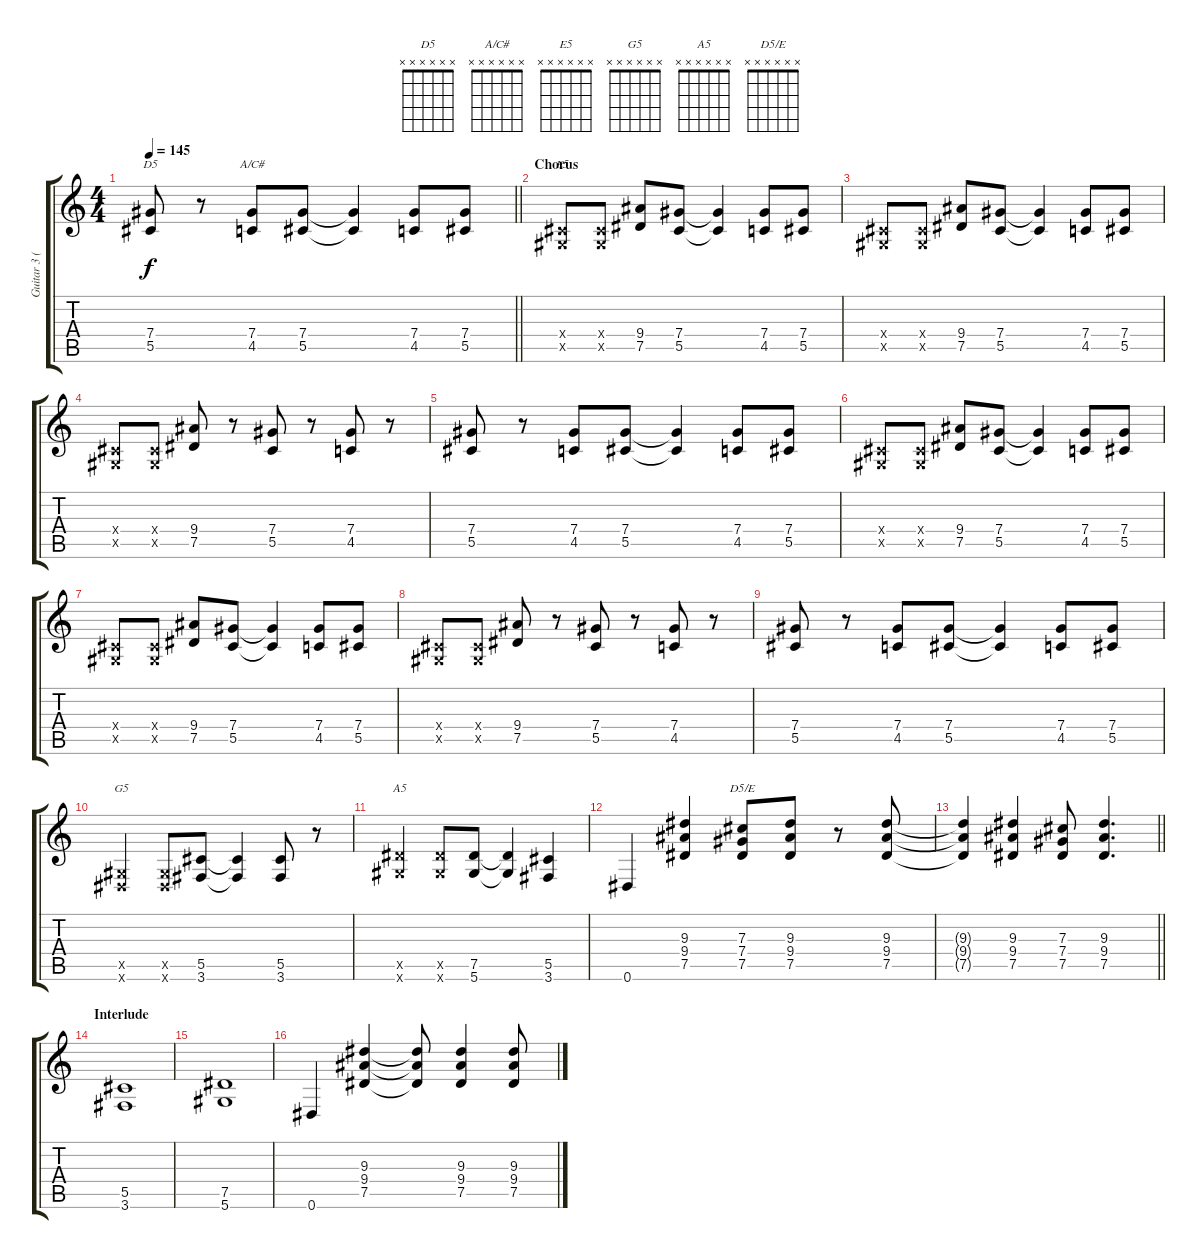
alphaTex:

\track ("Guitar 3 (Izzy)" "Guitar 3 (") {instrument distortionguitar}
\staff {score tabs}
\tuning (Eb4 Bb3 Gb3 Db3 Ab2 Eb2) {hide}
\chord ("D5" x x x x x x)
\chord ("A/C#" x x x x x x)
\chord ("E5" x x x x x x)
\chord ("G5" x x x x x x)
\chord ("A5" x x x x x x)
\chord ("D5/E" x x x x x x)
\ts (4 4)
\tempo 145
\clef g2
\barLineRight lightlight
\ks c
(7.4 5.5).8{ch "D5" dy f} r.8 (7.4 4.5).8{ch "A/C#"} (7.4 5.5).8 (7.4{t} 5.5{t}).4 (7.4 4.5).8 (7.4 5.5).8 |
\section ("" "Chorus")
(0.4{x} 0.5{x}).8{ch "E5"} (0.4{x} 0.5{x}).8 (9.4 7.5).8 (7.4 5.5).8 (7.4{t} 5.5{t}).4 (7.4 4.5).8 (7.4 5.5).8 |
(0.4{x} 0.5{x}).8 (0.4{x} 0.5{x}).8 (9.4 7.5).8 (7.4 5.5).8 (7.4{t} 5.5{t}).4 (7.4 4.5).8 (7.4 5.5).8 |
(0.4{x} 0.5{x}).8 (0.4{x} 0.5{x}).8 (9.4 7.5).8 r.8 (7.4 5.5).8 r.8 (7.4 4.5).8 r.8 |
(7.4 5.5).8 r.8 (7.4 4.5).8 (7.4 5.5).8 (7.4{t} 5.5{t}).4 (7.4 4.5).8 (7.4 5.5).8 |
(0.4{x} 0.5{x}).8 (0.4{x} 0.5{x}).8 (9.4 7.5).8 (7.4 5.5).8 (7.4{t} 5.5{t}).4 (7.4 4.5).8 (7.4 5.5).8 |
(0.4{x} 0.5{x}).8 (0.4{x} 0.5{x}).8 (9.4 7.5).8 (7.4 5.5).8 (7.4{t} 5.5{t}).4 (7.4 4.5).8 (7.4 5.5).8 |
(0.4{x} 0.5{x}).8 (0.4{x} 0.5{x}).8 (9.4 7.5).8 r.8 (7.4 5.5).8 r.8 (7.4 4.5).8 r.8 |
(7.4 5.5).8 r.8 (7.4 4.5).8 (7.4 5.5).8 (7.4{t} 5.5{t}).4 (7.4 4.5).8 (7.4 5.5).8 |
(0.5{x} 0.6{x}).4{ch "G5"} (0.5{x} 0.6{x}).8 (5.5 3.6).8 (5.5{t} 3.6{t}).4 (5.5 3.6).8 r.8 |
(7.5{x} 5.6{x}).4{ch "A5"} (7.5{x} 5.6{x}).8 (7.5 5.6).8 (7.5{t} 5.6{t}).4 (5.5 3.6).4 |
0.6.4 (9.3 9.4 7.5).4 (7.3 7.4 7.5).8{ch "D5/E"} (9.3 9.4 7.5).8 r.8 (9.3 9.4 7.5).8 |
\barLineRight lightlight
(9.3{t} 9.4{t} 7.5{t}).4 (9.3 9.4 7.5).4 (7.3 7.4 7.5).8 (9.3 9.4 7.5).4{d} |
\section ("" "Interlude")
(5.5 3.6).1 |
(7.5 5.6).1 |
0.6.4 (9.3 9.4 7.5).4 (9.3{t} 9.4{t} 7.5{t}).8 (9.3 9.4 7.5).4 (9.3 9.4 7.5).8
